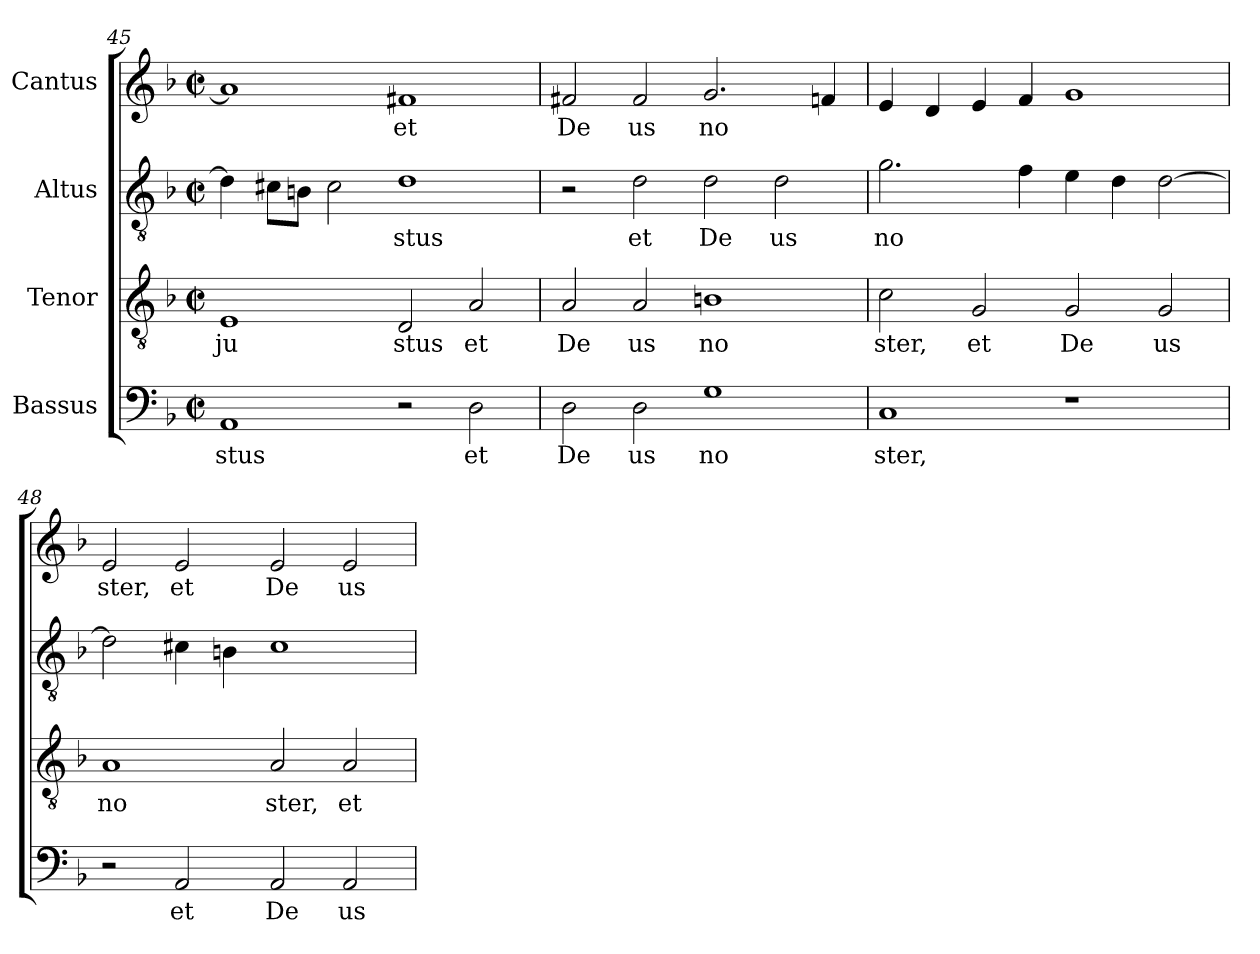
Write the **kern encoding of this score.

**kern	**text	**kern	**text	**kern	**text	**kern	**text
*part4	*part4	*part3	*part3	*part2	*part2	*part1	*part1
*staff4	*staff4	*staff3	*staff3	*staff2	*staff2	*staff1	*staff1
*I"Bassus	*	*I"Tenor	*	*I"Altus	*	*I"Cantus	*
*clefF4	*	*clefGv2	*	*clefGv2	*	*clefG2	*
*k[b-]	*	*k[b-]	*	*k[b-]	*	*k[b-]	*
*F:	*	*F:	*	*F:	*	*F:	*
*M2/2	*	*M2/2	*	*M2/2	*	*M2/2	*
*met(c|)	*	*met(c|)	*	*met(c|)	*	*met(c|)	*
=45	=45	=45	=45	=45	=45	=45	=45
!	!LO:LY:b:cj	!	!LO:LY:b:cj	!	!	!	!
1AA	-stus	1E	ju	4d\]	.	1a]	.
.	.	.	.	8c#\L	.	.	.
.	.	.	.	8B\J	.	.	.
.	.	.	.	2c#\	.	.	.
!	!	!	!LO:LY:b:cj	!	!LO:LY:b:cj	!	!LO:LY:b:cj
2r	.	2D/	stus	1d	-stus	1f#X	et
!	!LO:LY:b:cj	!	!LO:LY:b:cj	!	!	!	!
2D\	et	2A/	et	.	.	.	.
!!LO:LB:g=z
=46	=46	=46	=46	=46	=46	=46	=46
!	!LO:LY:b:cj	!	!LO:LY:b:cj	!	!	!	!LO:LY:b:cj
2D\	De	2A/	De	2r	.	2f#X/	De
!	!LO:LY:b:cj	!	!LO:LY:b:cj	!	!LO:LY:b:cj	!	!LO:LY:b:cj
2D\	us	2A/	us	2d\	et	2f#/	us
!	!LO:LY:b:cj	!	!LO:LY:b:cj	!	!LO:LY:b:cj	!	!LO:LY:b:cj
1G	no	1Bn	no	2d\	De	2.g/	no
!	!	!	!	!	!LO:LY:b:cj	!	!
.	.	.	.	2d\	us	.	.
.	.	.	.	.	.	4fn/	.
=47	=47	=47	=47	=47	=47	=47	=47
!	!LO:LY:b:cj	!	!LO:LY:b:cj	!	!LO:LY:b:cj	!	!
1C	ster,	2c\	ster,	2.g\	no	4e/	.
.	.	.	.	.	.	4d/	.
!	!	!	!LO:LY:b:cj	!	!	!	!
.	.	2G/	et	.	.	4e/	.
.	.	.	.	4f\	.	4f/	.
!	!	!	!LO:LY:b:cj	!	!	!	!
1r	.	2G/	De	4e\	.	1g	.
.	.	.	.	4d\	.	.	.
!	!	!	!LO:LY:b:cj	!	!	!	!
.	.	2G/	us	[>2d\	.	.	.
=48	=48	=48	=48	=48	=48	=48	=48
!	!	!	!LO:LY:b:cj	!	!	!	!LO:LY:b:cj
2r	.	1A	no	2d\]	.	2e/	ster,
!	!LO:LY:b:cj	!	!	!	!	!	!LO:LY:b:cj
2AA/	et	.	.	4c#X\	.	2e/	et
.	.	.	.	4B\	.	.	.
!	!LO:LY:b:cj	!	!LO:LY:b:cj	!	!	!	!LO:LY:b:cj
2AA/	De	2A/	ster,	1c#	.	2e/	De
!	!LO:LY:b:cj	!	!LO:LY:b:cj	!	!	!	!LO:LY:b:cj
2AA/	us	2A/	et	.	.	2e/	us
=	=	=	=	=	=	=	=
*-	*-	*-	*-	*-	*-	*-	*-
